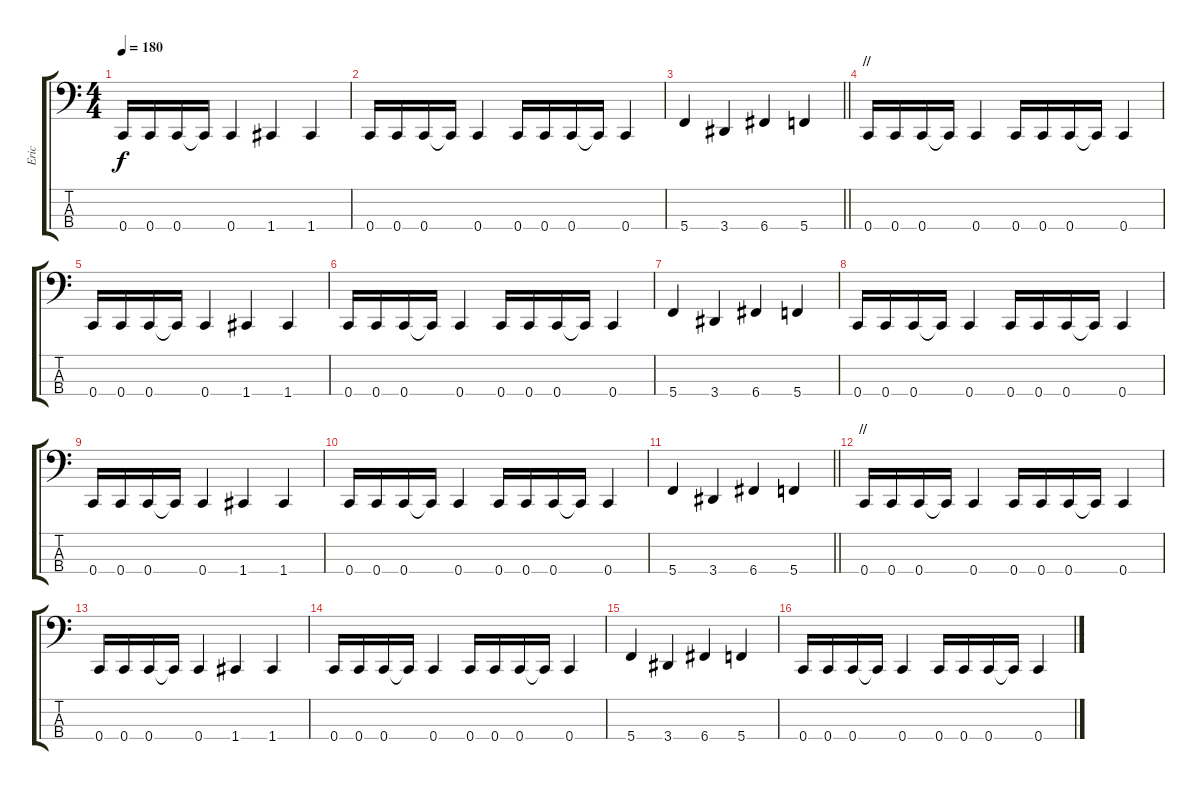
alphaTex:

\track ("Eric" "Eric") {instrument electricbassfinger}
\staff {score tabs}
\tuning (F2 C2 G1 C1) {hide}
\ts (4 4)
\tempo 180
\clef f4
\ks c
0.4.16{dy f} 0.4.16 0.4.16 0.4{t}.16 0.4.4 1.4.4 1.4.4 |
0.4.16 0.4.16 0.4.16 0.4{t}.16 0.4.4 0.4.16 0.4.16 0.4.16 0.4{t}.16 0.4.4 |
\barLineRight lightlight
5.4.4 3.4.4 6.4.4 5.4.4 |
\section ("" "//")
0.4.16 0.4.16 0.4.16 0.4{t}.16 0.4.4 0.4.16 0.4.16 0.4.16 0.4{t}.16 0.4.4 |
0.4.16 0.4.16 0.4.16 0.4{t}.16 0.4.4 1.4.4 1.4.4 |
0.4.16 0.4.16 0.4.16 0.4{t}.16 0.4.4 0.4.16 0.4.16 0.4.16 0.4{t}.16 0.4.4 |
5.4.4 3.4.4 6.4.4 5.4.4 |
0.4.16 0.4.16 0.4.16 0.4{t}.16 0.4.4 0.4.16 0.4.16 0.4.16 0.4{t}.16 0.4.4 |
0.4.16 0.4.16 0.4.16 0.4{t}.16 0.4.4 1.4.4 1.4.4 |
0.4.16 0.4.16 0.4.16 0.4{t}.16 0.4.4 0.4.16 0.4.16 0.4.16 0.4{t}.16 0.4.4 |
\barLineRight lightlight
5.4.4 3.4.4 6.4.4 5.4.4 |
\section ("" "//")
0.4.16 0.4.16 0.4.16 0.4{t}.16 0.4.4 0.4.16 0.4.16 0.4.16 0.4{t}.16 0.4.4 |
0.4.16 0.4.16 0.4.16 0.4{t}.16 0.4.4 1.4.4 1.4.4 |
0.4.16 0.4.16 0.4.16 0.4{t}.16 0.4.4 0.4.16 0.4.16 0.4.16 0.4{t}.16 0.4.4 |
5.4.4 3.4.4 6.4.4 5.4.4 |
0.4.16 0.4.16 0.4.16 0.4{t}.16 0.4.4 0.4.16 0.4.16 0.4.16 0.4{t}.16 0.4.4
